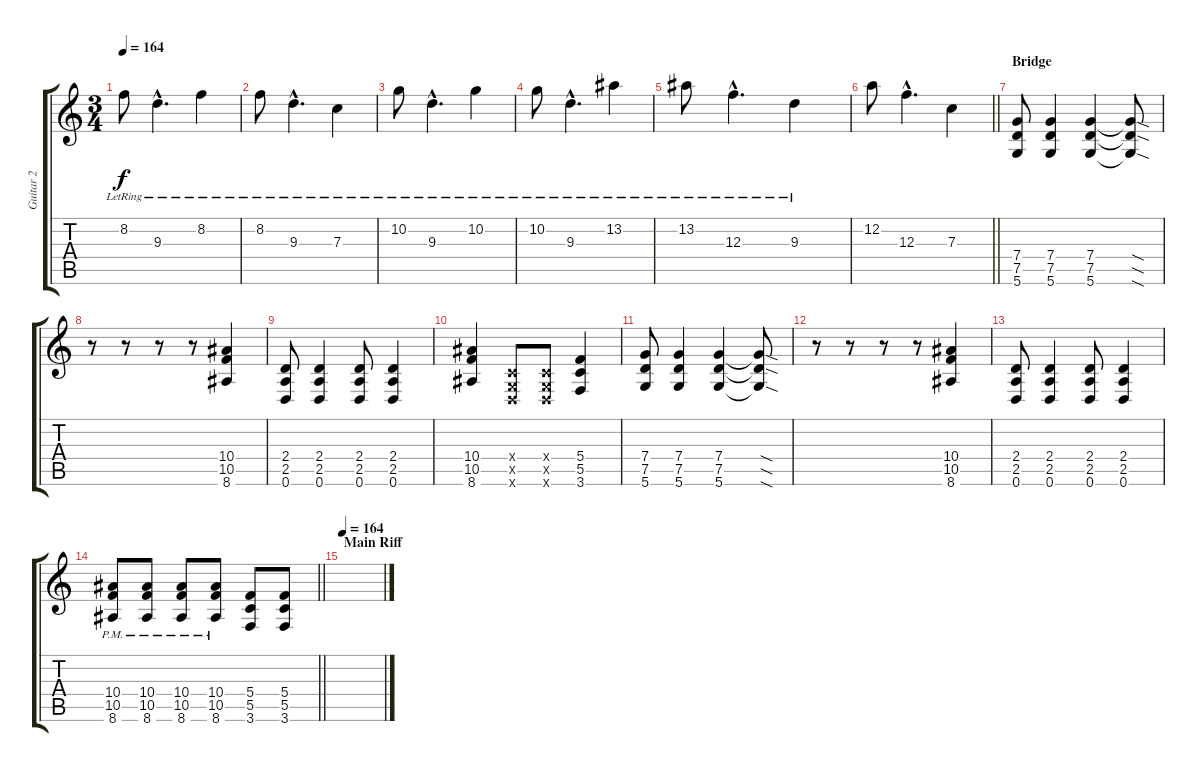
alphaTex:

\track ("Guitar 2" "Guitar 2") {instrument distortionguitar}
\staff {score tabs}
\tuning (D4 A3 F3 C3 G2 D2) {hide}
\ts (3 4)
\tempo 164
\clef g2
\ks c
8.2{lr}.8{dy f} 9.3{hac lr}.4{d} 8.2{lr}.4 |
8.2{lr}.8 9.3{hac lr}.4{d} 7.3{lr}.4 |
10.2{lr}.8 9.3{hac lr}.4{d} 10.2{lr}.4 |
10.2{lr}.8 9.3{hac lr}.4{d} 13.2{lr}.4 |
13.2{lr}.8 12.3{hac lr}.4{d} 9.3{lr}.4 |
\barLineRight lightlight
12.2.8 12.3{hac}.4{d} 7.3.4 |
\section ("" "Bridge")
(7.4 7.5 5.6).8{instrument distortionguitar} (7.4 7.5 5.6).4 (7.4 7.5 5.6).4 (7.4{sod t} 7.5{sod t} 5.6{sod t}).8 |
r.8 r.8 r.8 r.8 (10.4 10.5 8.6).4 |
(2.4 2.5 0.6).8{instrument distortionguitar} (2.4 2.5 0.6).4 (2.4 2.5 0.6).8{instrument distortionguitar} (2.4 2.5 0.6).4 |
(10.4 10.5 8.6).4 (0.4{x} 0.5{x} 0.6{x}).8 (0.4{x} 0.5{x} 0.6{x}).8 (5.4 5.5 3.6).4 |
(7.4 7.5 5.6).8{instrument distortionguitar} (7.4 7.5 5.6).4 (7.4 7.5 5.6).4 (7.4{sod t} 7.5{sod t} 5.6{sod t}).8 |
r.8 r.8 r.8 r.8 (10.4 10.5 8.6).4 |
(2.4 2.5 0.6).8{instrument distortionguitar} (2.4 2.5 0.6).4 (2.4 2.5 0.6).8{instrument distortionguitar} (2.4 2.5 0.6).4 |
\barLineRight lightlight
(10.4{pm} 10.5{pm} 8.6{pm}).8 (10.4{pm} 10.5{pm} 8.6{pm}).8 (10.4{pm} 10.5{pm} 8.6{pm}).8 (10.4{pm} 10.5{pm} 8.6{pm}).8 (5.4 5.5 3.6).8 (5.4 5.5 3.6).8 |
\section ("" "Main Riff")
\tempo 164
